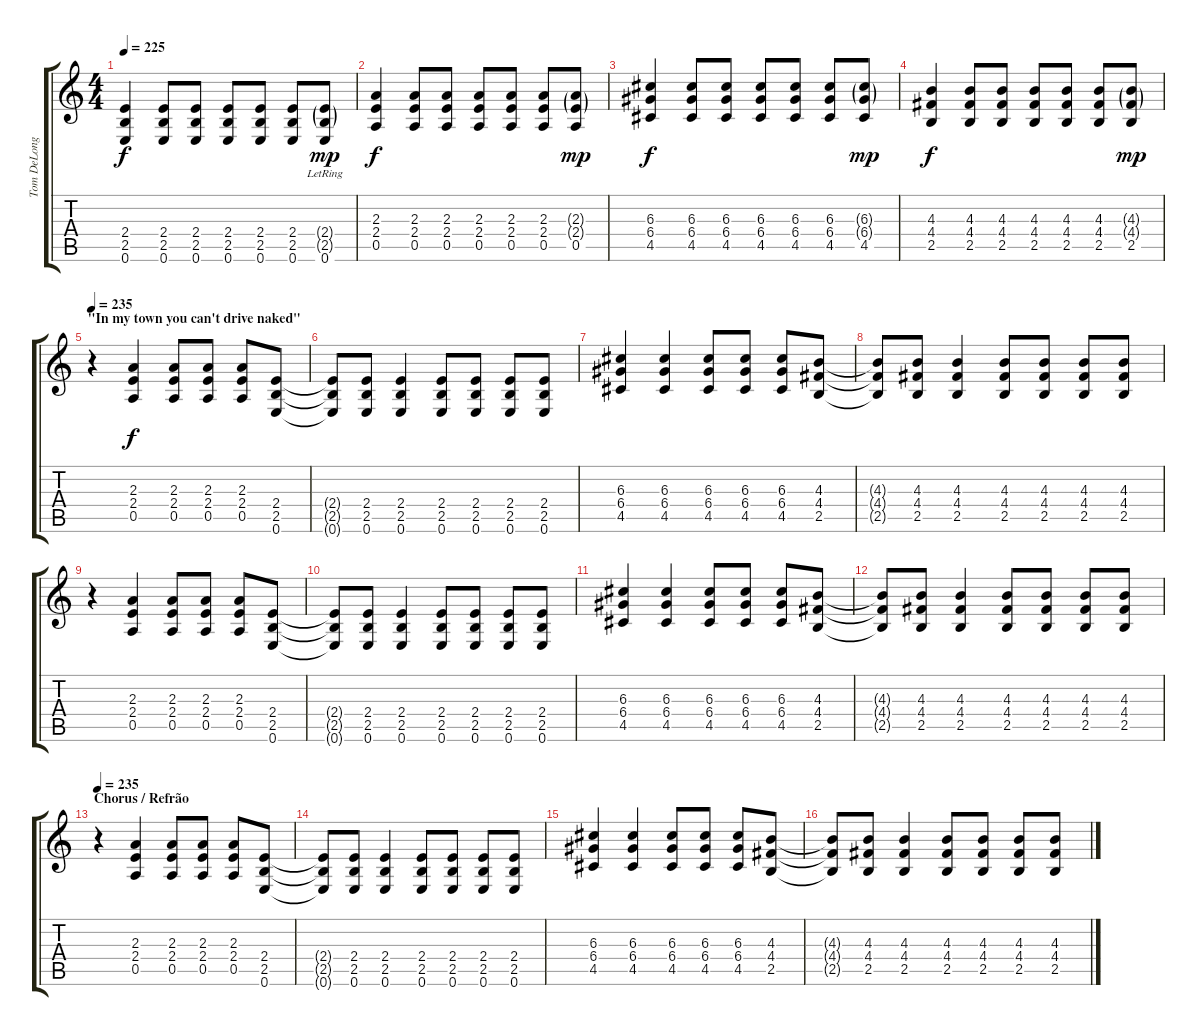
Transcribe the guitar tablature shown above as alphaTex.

\track ("Tom DeLonge - Guitar 1" "Tom DeLong") {instrument overdrivenguitar}
\staff {score tabs}
\tuning (E4 B3 G3 D3 A2 E2) {hide}
\ts (4 4)
\tempo 225
\clef g2
\ks c
(2.4 2.5 0.6).4{dy f} (2.4 2.5 0.6).8 (2.4 2.5 0.6).8 (2.4 2.5 0.6).8 (2.4 2.5 0.6).8 (2.4 2.5 0.6).8 (2.4{g} 2.5{g lr} 0.6).8{dy mp} |
(2.3 2.4 0.5).4{dy f} (2.3 2.4 0.5).8 (2.3 2.4 0.5).8 (2.3 2.4 0.5).8 (2.3 2.4 0.5).8 (2.3 2.4 0.5).8 (2.3{g} 2.4{g} 0.5).8{dy mp} |
(6.3 6.4 4.5).4{dy f} (6.3 6.4 4.5).8 (6.3 6.4 4.5).8 (6.3 6.4 4.5).8 (6.3 6.4 4.5).8 (6.3 6.4 4.5).8 (6.3{g} 6.4{g} 4.5).8{dy mp} |
(4.3 4.4 2.5).4{dy f} (4.3 4.4 2.5).8 (4.3 4.4 2.5).8 (4.3 4.4 2.5).8 (4.3 4.4 2.5).8 (4.3 4.4 2.5).8 (4.3{g} 4.4{g} 2.5).8{dy mp} |
\section ("" "\"In my town you can't drive naked\"")
\tempo 235
r.4 (2.3 2.4 0.5).4{dy f} (2.3 2.4 0.5).8 (2.3 2.4 0.5).8 (2.3 2.4 0.5).8 (2.4 2.5 0.6).8 |
(2.4{t} 2.5{t} 0.6{t}).8 (2.4 2.5 0.6).8 (2.4 2.5 0.6).4 (2.4 2.5 0.6).8 (2.4 2.5 0.6).8 (2.4 2.5 0.6).8 (2.4 2.5 0.6).8 |
(6.3 6.4 4.5).4 (6.3 6.4 4.5).4 (6.3 6.4 4.5).8 (6.3 6.4 4.5).8 (6.3 6.4 4.5).8 (4.3 4.4 2.5).8 |
(4.3{t} 4.4{t} 2.5{t}).8 (4.3 4.4 2.5).8 (4.3 4.4 2.5).4 (4.3 4.4 2.5).8 (4.3 4.4 2.5).8 (4.3 4.4 2.5).8 (4.3 4.4 2.5).8 |
r.4 (2.3 2.4 0.5).4 (2.3 2.4 0.5).8 (2.3 2.4 0.5).8 (2.3 2.4 0.5).8 (2.4 2.5 0.6).8 |
(2.4{t} 2.5{t} 0.6{t}).8 (2.4 2.5 0.6).8 (2.4 2.5 0.6).4 (2.4 2.5 0.6).8 (2.4 2.5 0.6).8 (2.4 2.5 0.6).8 (2.4 2.5 0.6).8 |
(6.3 6.4 4.5).4 (6.3 6.4 4.5).4 (6.3 6.4 4.5).8 (6.3 6.4 4.5).8 (6.3 6.4 4.5).8 (4.3 4.4 2.5).8 |
(4.3{t} 4.4{t} 2.5{t}).8 (4.3 4.4 2.5).8 (4.3 4.4 2.5).4 (4.3 4.4 2.5).8 (4.3 4.4 2.5).8 (4.3 4.4 2.5).8 (4.3 4.4 2.5).8 |
\section ("" "Chorus / Refrão")
\tempo 235
r.4 (2.3 2.4 0.5).4 (2.3 2.4 0.5).8 (2.3 2.4 0.5).8 (2.3 2.4 0.5).8 (2.4 2.5 0.6).8 |
(2.4{t} 2.5{t} 0.6{t}).8 (2.4 2.5 0.6).8 (2.4 2.5 0.6).4 (2.4 2.5 0.6).8 (2.4 2.5 0.6).8 (2.4 2.5 0.6).8 (2.4 2.5 0.6).8 |
(6.3 6.4 4.5).4 (6.3 6.4 4.5).4 (6.3 6.4 4.5).8 (6.3 6.4 4.5).8 (6.3 6.4 4.5).8 (4.3 4.4 2.5).8 |
(4.3{t} 4.4{t} 2.5{t}).8 (4.3 4.4 2.5).8 (4.3 4.4 2.5).4 (4.3 4.4 2.5).8 (4.3 4.4 2.5).8 (4.3 4.4 2.5).8 (4.3 4.4 2.5).8
